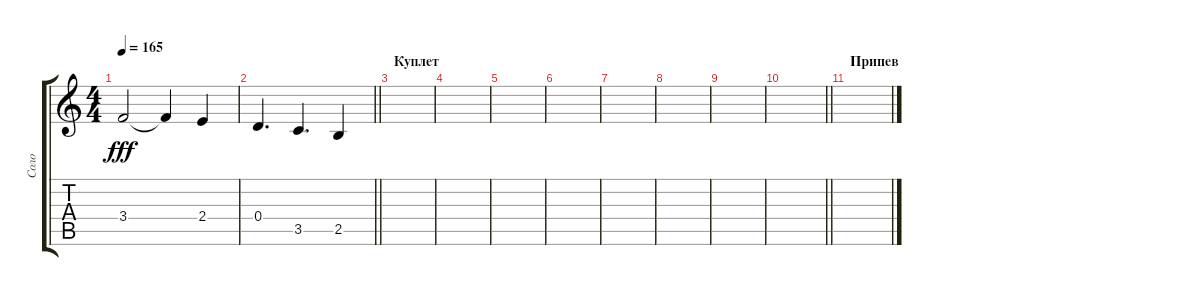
\track ("Соло" "Соло") {instrument overdrivenguitar}
\staff {score tabs}
\tuning (E4 B3 G3 D3 A2 E2) {hide}
\ts (4 4)
\tempo 165
\clef g2
\ks c
3.4.2{dy fff} 3.4{t}.4 2.4.4 |
\barLineRight lightlight
0.4.4{d} 3.5.4{d} 2.5.4 |
\section ("" "Куплет")
|
|
|
|
|
|
|
\barLineRight lightlight
|
\section ("" "Припев")
